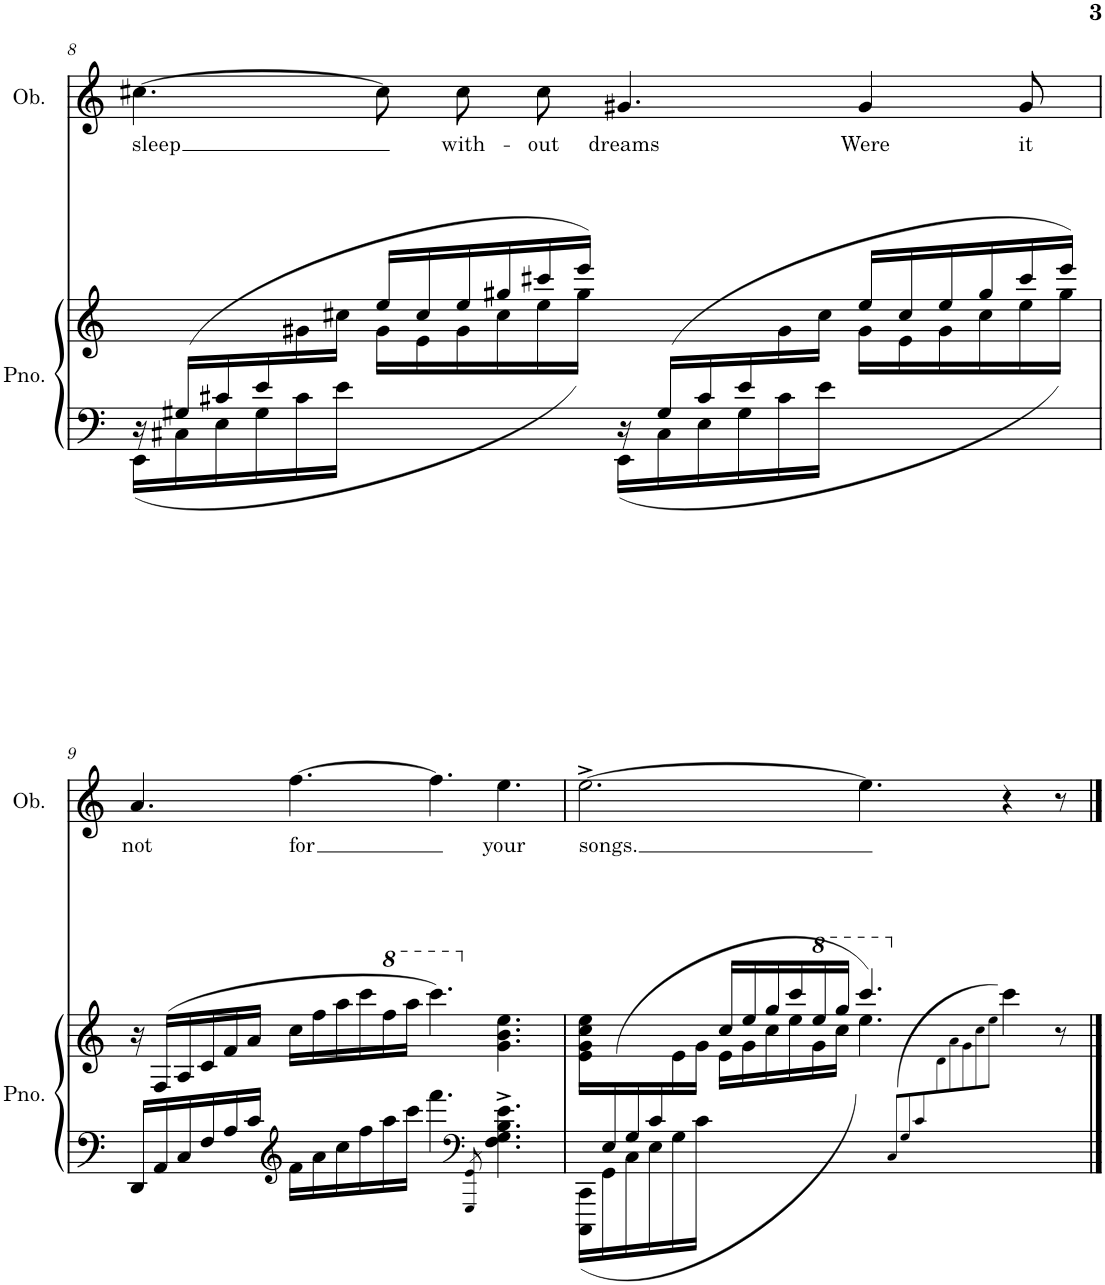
**kern	**kern	**kern	**text
*part2	*part2	*part1	*part1
*staff3	*staff2	*staff1	*staff1
*I"Piano	*	*I"Oboe	*
*I'Pno.	*	*I'Ob.	*
!!LO:PB:g=z
*clefF4	*clefG2	*clefG2	*
*k[]	*k[]	*k[]	*
*M12/8	*M12/8	*M12/8	*
=8	=8	=8	=8
*^	*^	*	*
!	!	!	!	!	!LO:LY:b
16ryy	(<16EE\LL	16r	4.ryy	[4.cc#X\	sleep
(16G#X/LL	16C#X\	8.ryy	.	.	.
16c#X/	16E\	.	.	.	.
16e/	16G#\	.	.	.	.
16ryy	16c#\	16g#X\	.	.	.
.	16e\JJ	16cc#X\JJ	.	.	.
.	4.ryy	16ee/LL	16g#\LL	8cc#\L]	.
.	.	16cc#/	16e\	.	.
!	!	!	!	!	!LO:LY:b
.	.	16ee/	16g#\	8cc#\	with-
.	.	16gg#X/	16cc#\	.	.
!	!	!	!	!	!LO:LY:b
.	.	16ccc#X/	16ee\	8cc#\J	-out
.	.	16eee/JJ)	16gg#\JJ)	.	.
!	!	!	!	!	!LO:LY:b
.	(<16EE\LL	16r	4.ryy	4.g#X/	dreams
(16G#/LL	16C#\	8.ryy	.	.	.
16c#/	16E\	.	.	.	.
16e/	16G#\	.	.	.	.
4.ryy	16c#\	16g#\	.	.	.
.	16e\JJ	16cc#\JJ	.	.	.
!	!	!	!	!	!LO:LY:b
.	4.ryy	16ee/LL	16g#\LL	4g#/	Were
.	.	16cc#/	16e\	.	.
.	.	16ee/	16g#\	.	.
.	.	16gg#/	16cc#\	.	.
!	!	!	!	!	!LO:LY:b
8ryy	.	16ccc#/	16ee\	8g#/	it
.	.	16eee/JJ)	16gg#\JJ)	.	.
*v	*v	*	*	*	*
!!LO:LB:g=z
=9	=9	=9	=9	=9
!	!	!	!	!LO:LY:b
*	*v	*v	*	*
16DD/LL	16r	4.a/	not
16AA/	(16F/LL	.	.
16C/	16A/	.	.
16F/	16c/	.	.
16A/	16f/	.	.
16c/JJ	16a/JJ	.	.
*clefG2	*	*	*
!	!	!	!LO:LY:b
16f\LL	16cc\LL	[4.ff\	for
16a\	16ff\	.	.
16cc\	16aa\	.	.
16ff\	16ccc\	.	.
*	*8va	*	*
16aa\	16fff\	.	.
16ccc\JJ	16aaa\JJ	.	.
4.fff\	4.cccc\)	4.ff\]	.
*clefF4	*	*	*
8qGGG/ 8qGG/	.	.	.
*	*X8va	*	*
!	!	!	!LO:LY:b
4.F\^ 4.G\^ 4.B\^ 4.e\^	4.g\ 4.b\ 4.ee\	4.ee\	your
=10	=10	=10	=10
*^	*^	*	*
!	!	!	!	!	!LO:LY:b
16ryy	(<16CCC\ 16CC\LL	16e\ 16g\ 16cc\ 16ee\LL	4.ryy	[2.ee^\	songs.
(16E/	16GG\	8.ryy	.	.	.
16G/	16C\	.	.	.	.
16c/	16E\	.	.	.	.
2..ryy	16G\	16e\	.	.	.
.	16c\JJ	16g\JJ	.	.	.
.	2.ryy	16cc/LL	16e\LL	.	.
.	.	16ee/	16g\	.	.
.	.	16gg/	16cc\	.	.
.	.	16ccc/	16ee\	.	.
*	*	*8va	*	*	*
.	.	16eee/	16g\	.	.
.	.	16ggg/JJ	16cc\JJ	.	.
.	.	4.cccc/)	4.ee\)	4.ee\]	.
*	*	*X8va	*	*	*
.	.	8qd\	.	.	.
.	.	8qa\	.	.	.
8qC/L	.	8qg\	.	.	.
8qG/	.	8qcc\	.	.	.
8qc/	.	8qee\J	.	.	.
4.ryy	4ryy	4ccc\	4.ryy	4r	.
.	8ryy	8r	.	8r	.
*v	*v	*	*	*	*
*	*v	*v	*	*
==	==	==	==
*-	*-	*-	*-
